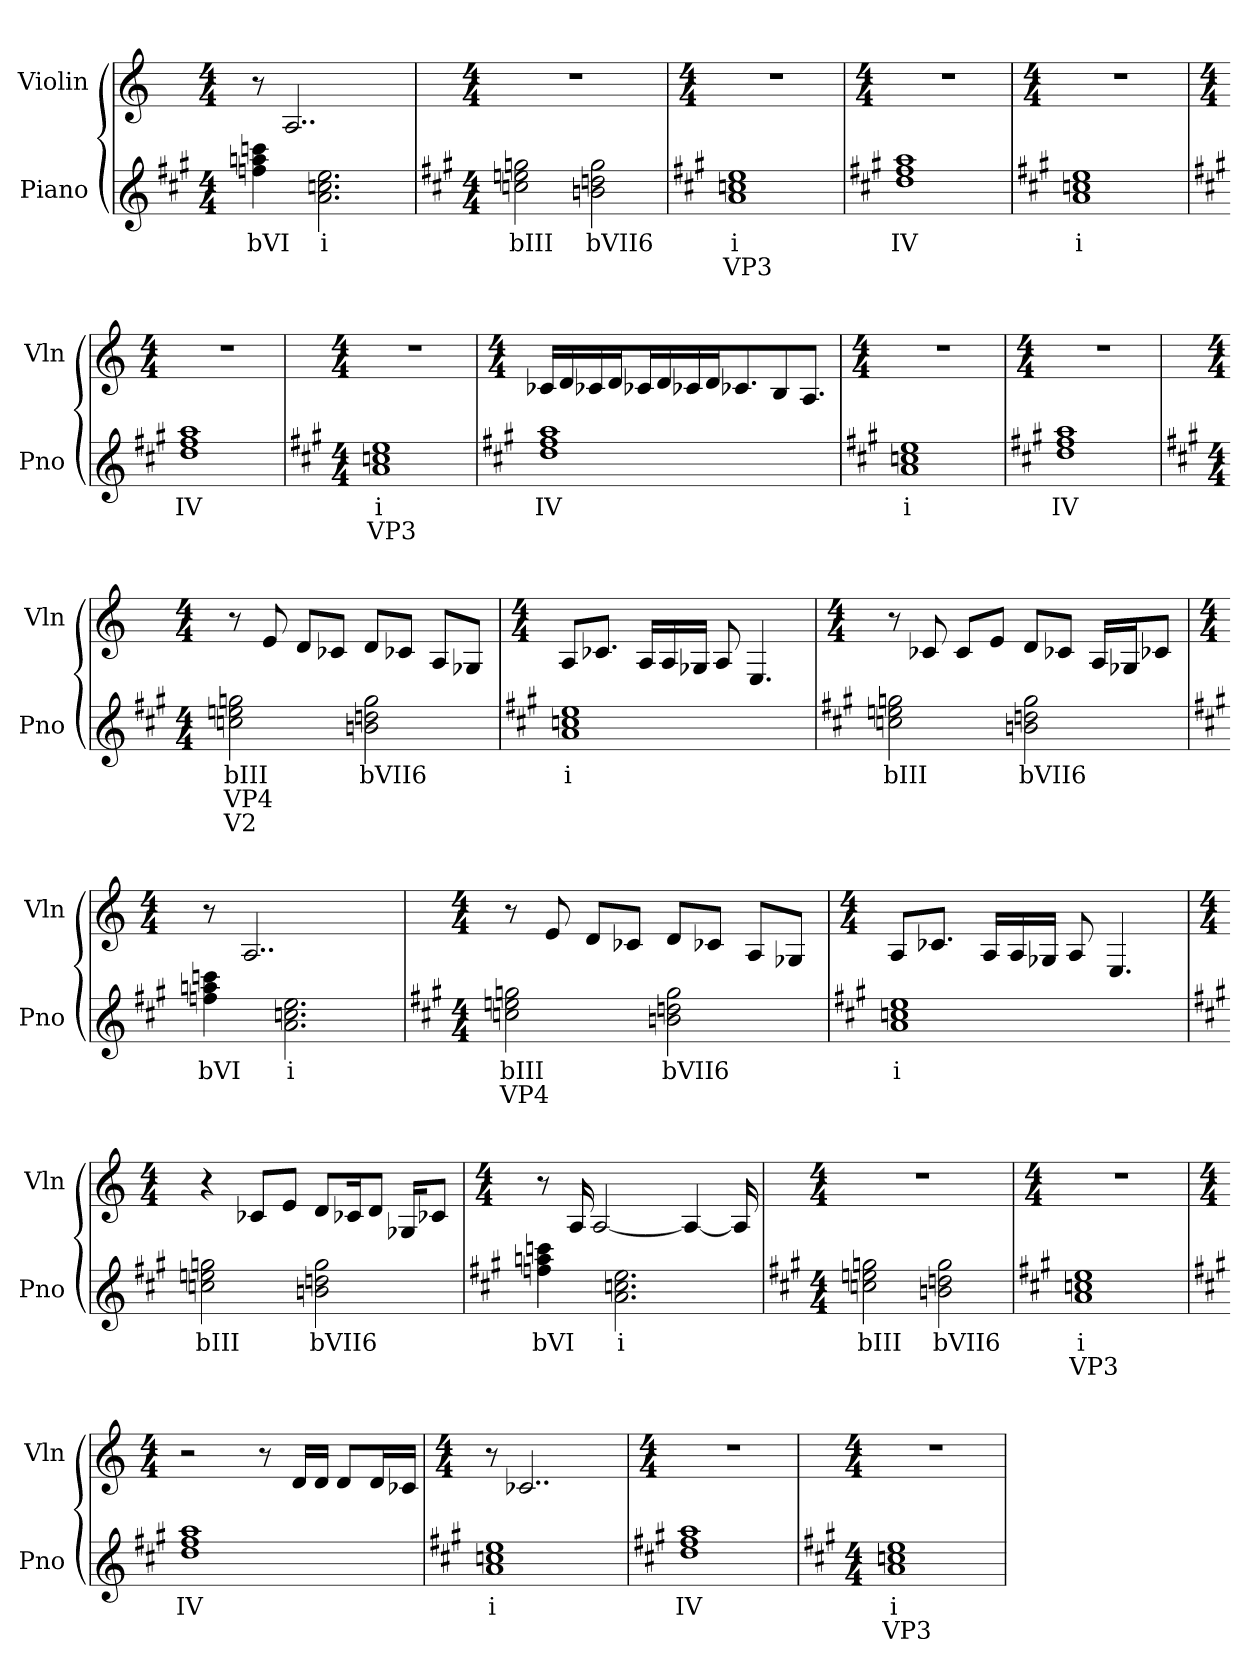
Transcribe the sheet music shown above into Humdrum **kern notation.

**kern	**text	**text	**text	**kern
*part2	*part2	*part2	*part2	*part1
*staff2	*staff2	*staff2	*staff2	*staff1
*I"Piano	*	*	*	*I"Violin
*I'Pno	*	*	*	*I'Vln
*k[f#c#g#]	*	*	*	*
*A:	*	*	*	*
*M4/4	*	*	*	*M4/4
=	=	=	=	=
4ffn 4aan 4cccn	bVI	.	.	8r
.	.	.	.	2..A
2.a 2.ccn 2.ee	i	.	.	.
=	=	=	=	=
*k[f#c#g#]	*	*	*	*
*A:	*	*	*	*
*M4/4	*	*	*	*M4/4
2ccn 2een 2ggn	bIII	.	.	1r
2bn 2ddn 2gg	bVII6	.	.	.
=	=	=	=	=
*k[f#c#g#]	*	*	*	*
*A:	*	*	*	*
*	*	*	*	*M4/4
1a 1ccn 1ee	i	VP3	.	1r
=	=	=	=	=
*k[f#c#g#]	*	*	*	*
*A:	*	*	*	*
*	*	*	*	*M4/4
1dd 1ff# 1aa	IV	.	.	1r
=	=	=	=	=
*k[f#c#g#]	*	*	*	*
*A:	*	*	*	*
*	*	*	*	*M4/4
1a 1ccn 1ee	i	.	.	1r
=	=	=	=	=
*k[f#c#g#]	*	*	*	*
*A:	*	*	*	*
*	*	*	*	*M4/4
1dd 1ff# 1aa	IV	.	.	1r
=	=	=	=	=
*k[f#c#g#]	*	*	*	*
*A:	*	*	*	*
*M4/4	*	*	*	*M4/4
1a 1ccn 1ee	i	VP3	.	1r
=	=	=	=	=
*k[f#c#g#]	*	*	*	*
*A:	*	*	*	*
*	*	*	*	*M4/4
1dd 1ff# 1aa	IV	.	.	16c-XLL
.	.	.	.	16dJ
.	.	.	.	16c-XL
.	.	.	.	16dJJ
.	.	.	.	16c-XLL
.	.	.	.	16dJ
.	.	.	.	16c-XL
.	.	.	.	16dJJ
.	.	.	.	8.c-XL
.	.	.	.	8BJ
.	.	.	.	8.AJ
=	=	=	=	=
*k[f#c#g#]	*	*	*	*
*A:	*	*	*	*
*	*	*	*	*M4/4
1a 1ccn 1ee	i	.	.	1r
=	=	=	=	=
*k[f#c#g#]	*	*	*	*
*A:	*	*	*	*
*	*	*	*	*M4/4
1dd 1ff# 1aa	IV	.	.	1r
=	=	=	=	=
*k[f#c#g#]	*	*	*	*
*A:	*	*	*	*
*M4/4	*	*	*	*M4/4
2ccn 2een 2ggn	bIII	VP4	V2	8r
.	.	.	.	8e
.	.	.	.	8dL
.	.	.	.	8c-XJ
2bn 2ddn 2gg	bVII6	.	.	8dL
.	.	.	.	8c-XJ
.	.	.	.	8AL
.	.	.	.	8G-XJ
=	=	=	=	=
*k[f#c#g#]	*	*	*	*
*A:	*	*	*	*
*	*	*	*	*M4/4
1a 1ccn 1ee	i	.	.	8AL
.	.	.	.	8.c-XJ
.	.	.	.	16ALL
.	.	.	.	16A
.	.	.	.	16G-XJJ
.	.	.	.	8A
.	.	.	.	4.E
=	=	=	=	=
*k[f#c#g#]	*	*	*	*
*A:	*	*	*	*
*	*	*	*	*M4/4
2ccn 2een 2ggn	bIII	.	.	8r
.	.	.	.	8c-X
.	.	.	.	8c-L
.	.	.	.	8eJ
2bn 2ddn 2gg	bVII6	.	.	8dL
.	.	.	.	8c-XJ
.	.	.	.	16ALL
.	.	.	.	16G-XJ
.	.	.	.	8c-XJ
=	=	=	=	=
*k[f#c#g#]	*	*	*	*
*A:	*	*	*	*
*	*	*	*	*M4/4
4ffn 4aan 4cccn	bVI	.	.	8r
.	.	.	.	2..A
2.a 2.ccn 2.ee	i	.	.	.
=	=	=	=	=
*k[f#c#g#]	*	*	*	*
*A:	*	*	*	*
*M4/4	*	*	*	*M4/4
2ccn 2een 2ggn	bIII	VP4	.	8r
.	.	.	.	8e
.	.	.	.	8dL
.	.	.	.	8c-XJ
2bn 2ddn 2gg	bVII6	.	.	8dL
.	.	.	.	8c-XJ
.	.	.	.	8AL
.	.	.	.	8G-XJ
=	=	=	=	=
*k[f#c#g#]	*	*	*	*
*A:	*	*	*	*
*	*	*	*	*M4/4
1a 1ccn 1ee	i	.	.	8AL
.	.	.	.	8.c-XJ
.	.	.	.	16ALL
.	.	.	.	16A
.	.	.	.	16G-XJJ
.	.	.	.	8A
.	.	.	.	4.E
=	=	=	=	=
*k[f#c#g#]	*	*	*	*
*A:	*	*	*	*
*	*	*	*	*M4/4
2ccn 2een 2ggn	bIII	.	.	4r
.	.	.	.	8c-XL
.	.	.	.	8eJ
2bn 2ddn 2gg	bVII6	.	.	8dL
.	.	.	.	16c-XK
.	.	.	.	8dJ
.	.	.	.	16G-XKL
.	.	.	.	8c-XJ
=	=	=	=	=
*k[f#c#g#]	*	*	*	*
*A:	*	*	*	*
*	*	*	*	*M4/4
4ffn 4aan 4cccn	bVI	.	.	8r
.	.	.	.	16A
.	.	.	.	[2A
2.a 2.ccn 2.ee	i	.	.	.
.	.	.	.	4A_
.	.	.	.	16A]
=	=	=	=	=
*k[f#c#g#]	*	*	*	*
*A:	*	*	*	*
*M4/4	*	*	*	*M4/4
2ccn 2een 2ggn	bIII	.	.	1r
2bn 2ddn 2gg	bVII6	.	.	.
=	=	=	=	=
*k[f#c#g#]	*	*	*	*
*A:	*	*	*	*
*	*	*	*	*M4/4
1a 1ccn 1ee	i	VP3	.	1r
=	=	=	=	=
*k[f#c#g#]	*	*	*	*
*A:	*	*	*	*
*	*	*	*	*M4/4
1dd 1ff# 1aa	IV	.	.	2r
.	.	.	.	8r
.	.	.	.	16dLL
.	.	.	.	16dJJ
.	.	.	.	8dL
.	.	.	.	16dL
.	.	.	.	16c-XJJ
=	=	=	=	=
*k[f#c#g#]	*	*	*	*
*A:	*	*	*	*
*	*	*	*	*M4/4
1a 1ccn 1ee	i	.	.	8r
.	.	.	.	2..c-X
=	=	=	=	=
*k[f#c#g#]	*	*	*	*
*A:	*	*	*	*
*	*	*	*	*M4/4
1dd 1ff# 1aa	IV	.	.	1r
=	=	=	=	=
*k[f#c#g#]	*	*	*	*
*A:	*	*	*	*
*M4/4	*	*	*	*M4/4
1a 1ccn 1ee	i	VP3	.	1r
=	=	=	=	=
*-	*-	*-	*-	*-
